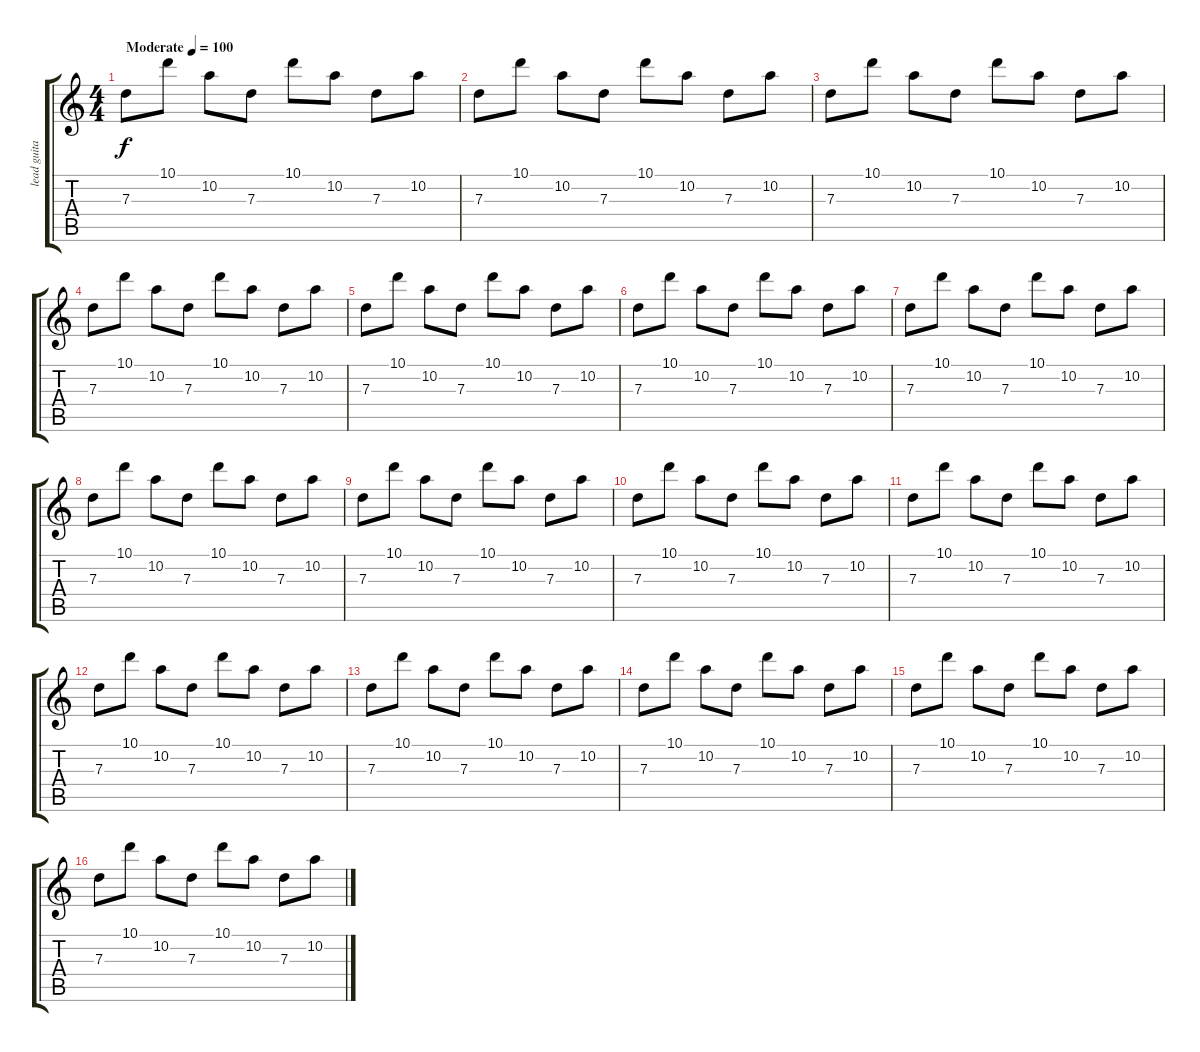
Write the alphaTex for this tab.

\track ("lead guitar" "lead guita") {instrument acousticguitarsteel}
\staff {score tabs}
\tuning (E4 B3 G3 D3 A2 E2) {hide}
\ts (4 4)
\tempo (100 "Moderate")
\clef g2
\ks c
7.3.8{dy f instrument acousticguitarsteel} 10.1.8 10.2.8 7.3.8 10.1.8 10.2.8 7.3.8 10.2.8 |
7.3.8 10.1.8 10.2.8 7.3.8 10.1.8 10.2.8 7.3.8 10.2.8 |
7.3.8 10.1.8 10.2.8 7.3.8 10.1.8 10.2.8 7.3.8 10.2.8 |
7.3.8 10.1.8 10.2.8 7.3.8 10.1.8 10.2.8 7.3.8 10.2.8 |
7.3.8 10.1.8 10.2.8 7.3.8 10.1.8 10.2.8 7.3.8 10.2.8 |
7.3.8 10.1.8 10.2.8 7.3.8 10.1.8 10.2.8 7.3.8 10.2.8 |
7.3.8 10.1.8 10.2.8 7.3.8 10.1.8 10.2.8 7.3.8 10.2.8 |
7.3.8 10.1.8 10.2.8 7.3.8 10.1.8 10.2.8 7.3.8 10.2.8 |
7.3.8 10.1.8 10.2.8 7.3.8 10.1.8 10.2.8 7.3.8 10.2.8 |
7.3.8 10.1.8 10.2.8 7.3.8 10.1.8 10.2.8 7.3.8 10.2.8 |
7.3.8 10.1.8 10.2.8 7.3.8 10.1.8 10.2.8 7.3.8 10.2.8 |
7.3.8 10.1.8 10.2.8 7.3.8 10.1.8 10.2.8 7.3.8 10.2.8 |
7.3.8 10.1.8 10.2.8 7.3.8 10.1.8 10.2.8 7.3.8 10.2.8 |
7.3.8 10.1.8 10.2.8 7.3.8 10.1.8 10.2.8 7.3.8 10.2.8 |
7.3.8 10.1.8 10.2.8 7.3.8 10.1.8 10.2.8 7.3.8 10.2.8 |
7.3.8 10.1.8 10.2.8 7.3.8 10.1.8 10.2.8 7.3.8 10.2.8
